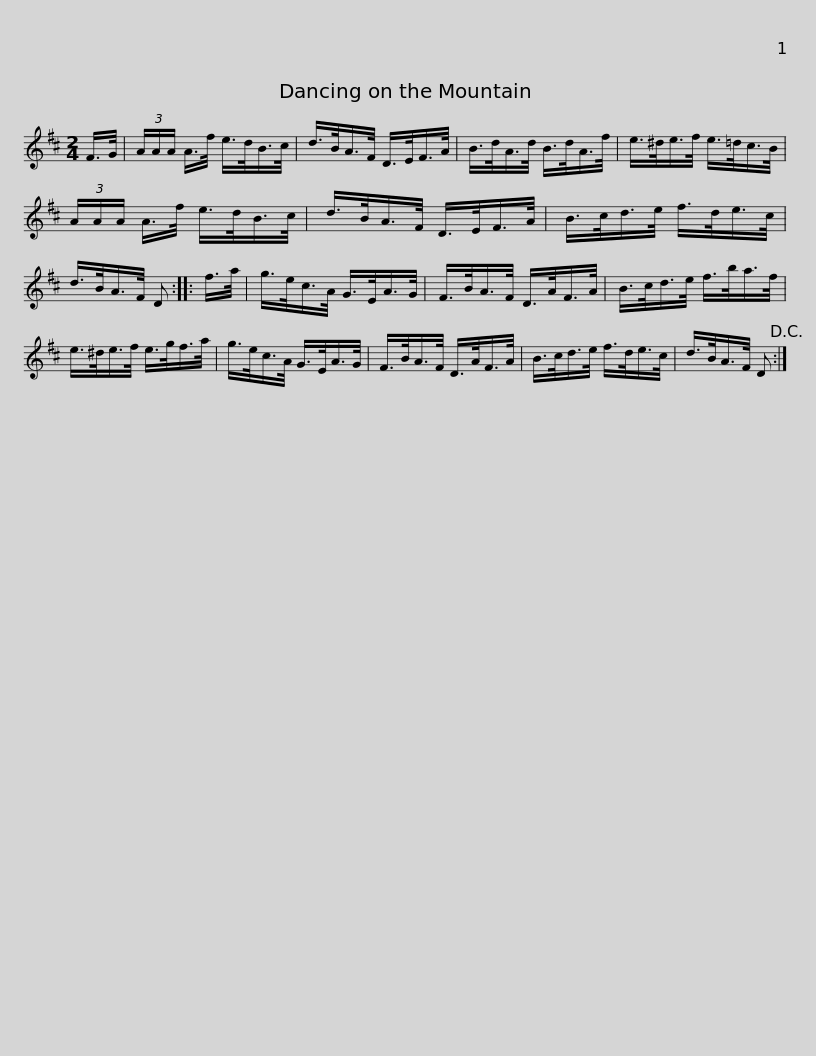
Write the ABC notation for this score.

X:1
L:1/8
M:2/4
I:linebreak $
K:D
V:1 treble
V:1
 F/>G/ | (3A/A/A/ A/>f/ e/>d/B/>c/ | d/>B/A/>F/ D/>E/F/>A/ | B/>d/A/>d/ B/>d/A/>f/ | e/>^d/e/>f/ e/>=d/c/>B/ |$ %5
 (3A/A/A/ A/>f/ e/>d/B/>c/ | d/>B/A/>F/ D/>E/F/>A/ | B/>c/d/>e/ f/>d/e/>c/ | d/>B/A/>F/ D :: f/>a/ |$ %10
 g/>e/c/>A/ G/>E/A/>G/ | F/>B/A/>F/ D/>A/F/>A/ | B/>c/d/>e/ f/>b/a/>f/ | e/>^d/e/>f/ e/>g/f/>a/ | g/>e/c/>A/ G/>E/A/>G/ |$ %15
 F/>B/A/>F/ D/>A/F/>A/ | B/>c/d/>e/ f/>d/e/>c/ | d/>B/A/>F/ D!D.C.! :| %18
